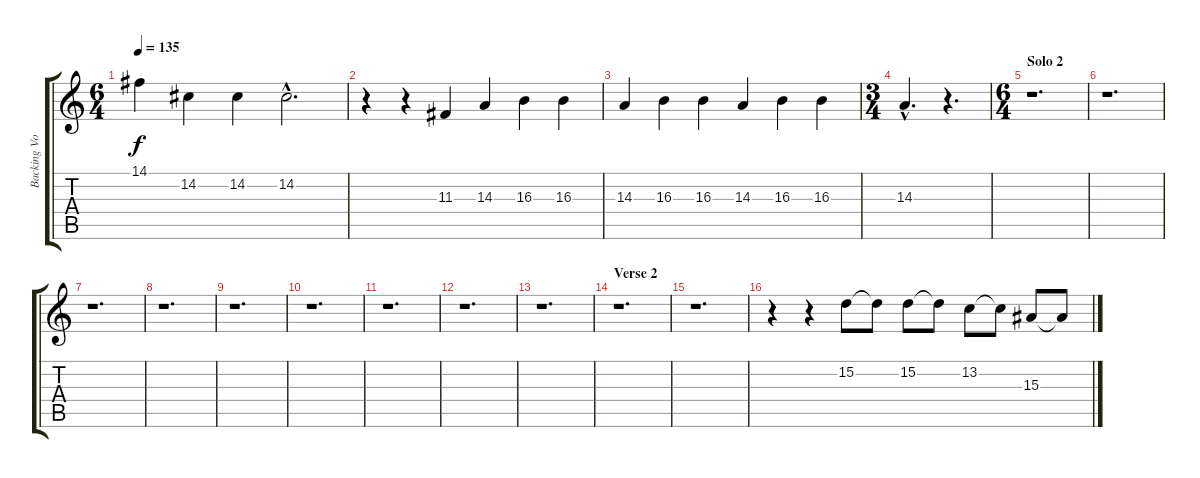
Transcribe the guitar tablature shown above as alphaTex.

\track ("Backing Vox" "Backing Vo") {instrument pad4choir}
\staff {score tabs}
\tuning (E4 B3 G3 D3 A2 E2) {hide}
\ts (6 4)
\tempo 135
\clef g2
\ks c
14.1.4{dy f} 14.2.4 14.2.4 14.2{hac}.2{d} |
r.4 r.4 11.3.4 14.3.4 16.3.4 16.3.4 |
14.3.4 16.3.4 16.3.4 14.3.4 16.3.4 16.3.4 |
\ts (3 4)
14.3{hac}.4{d} r.4{d} |
\ts (6 4)
\section ("" "Solo 2")
r.1{d} |
r.1{d} |
r.1{d} |
r.1{d} |
r.1{d} |
r.1{d} |
r.1{d} |
r.1{d} |
r.1{d} |
\section ("" "Verse 2")
r.1{d} |
r.1{d} |
r.4 r.4 15.2.8 15.2{t}.8 15.2.8 15.2{t}.8 13.2.8 13.2{t}.8 15.3.8 15.3{t}.8
